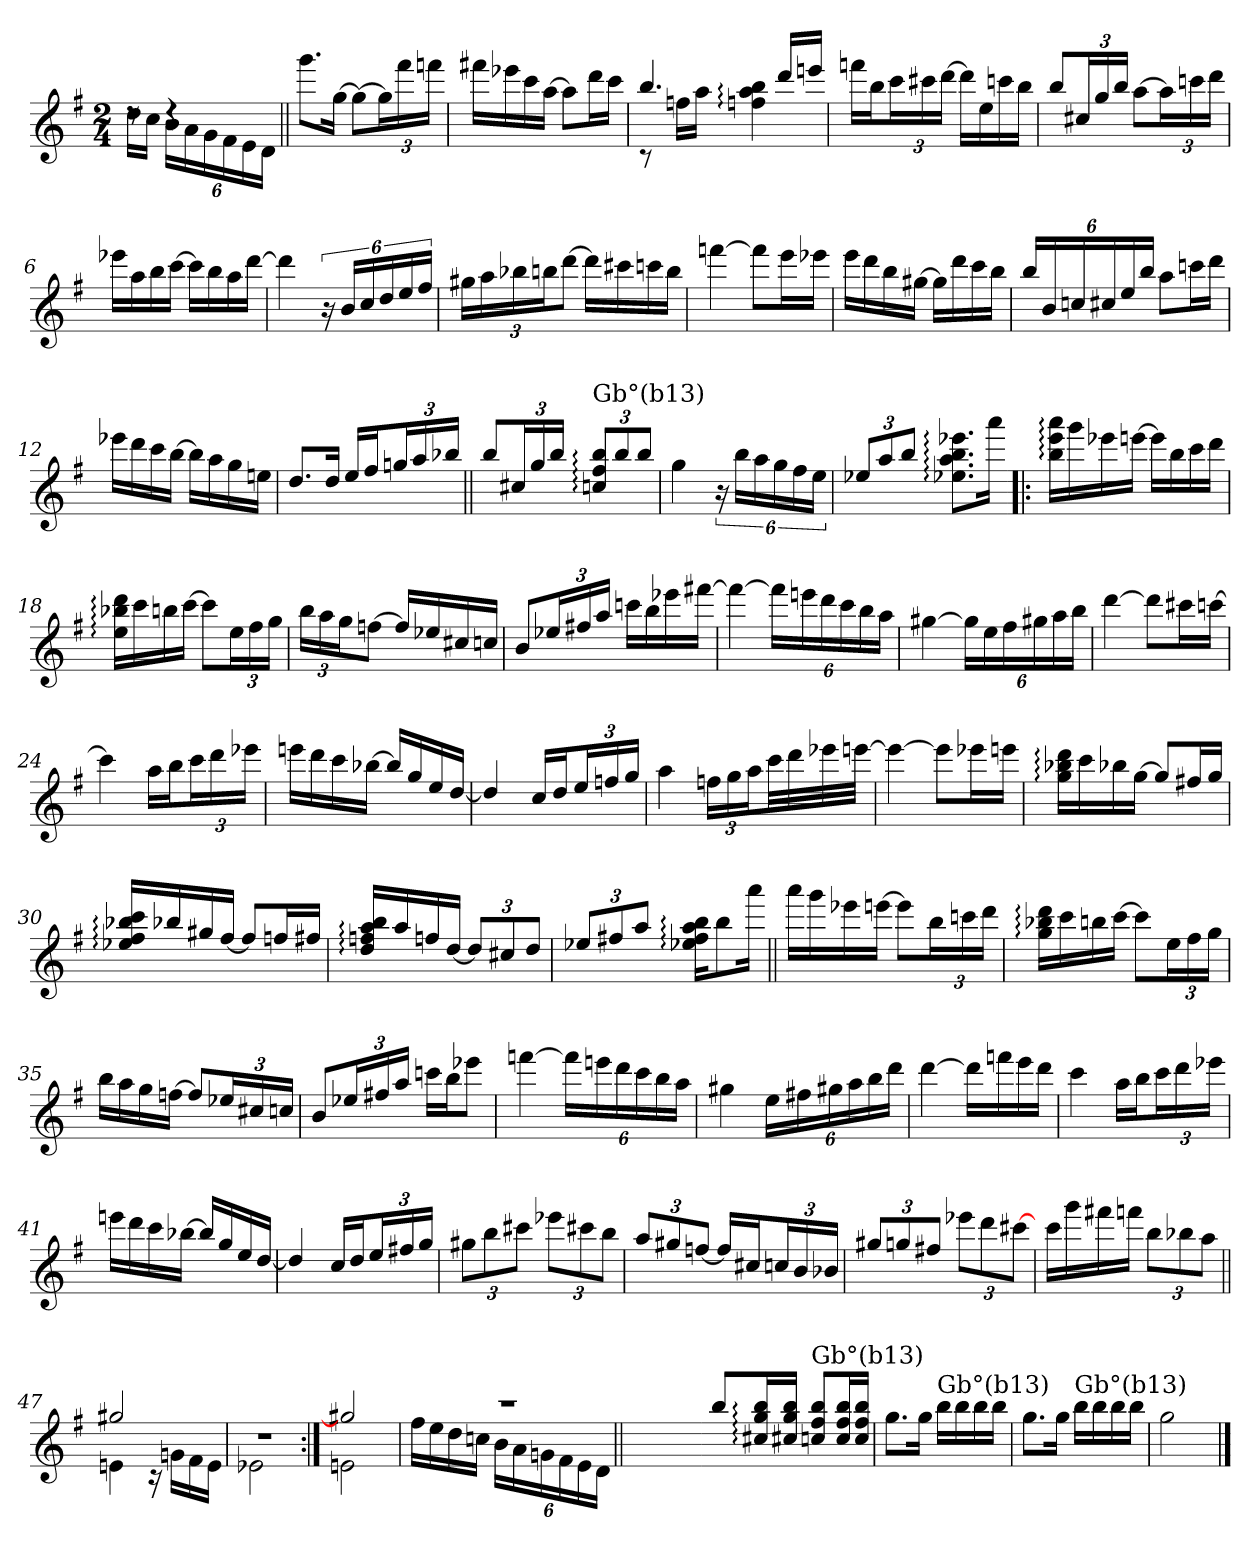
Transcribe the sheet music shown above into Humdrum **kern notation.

**kern
*part1
*staff1
*clefG2
*k[f#]
*G:
*M2/4
=
*^
8rdd	16dd!\LL
.	16cc!\JJ
4rdd	24b!\LL
.	24a!\
.	24g!\
.	24f#!\
.	24e!\
.	24d!\JJ
*v	*v
=1||
8.ggg\L
[16gg\Jk
8gg\L_
24gg\L]
24fff#\
24fffn\JJ
=2
16fff#X\LL
16eee-X\
16ccc\
[16aa\JJ
8aa\L]
16ddd\L
16ccc\JJ
=3
*^
4.bb/	8rc
.	16ffn\LL
.	16aa\JJ
.	4ffn\: 4aa\: 4bb\:
16ddd/LL	.
16eeen/JJ	.
*v	*v
!!LO:LB:g=z
=4
16fffn\LL
16bb\J
24ccc\L
24ccc#X\
[24ddd\JJ
16ddd\LL]
16ee\
16cccn\
16bb\JJ
=5
8bb/L
24cc#X/L
24gg/
24bb/JJ
[8aa\L
24aa\L]
24cccn\
24ddd\JJ
=6
16eee-X\LL
16aa\
16bb\
[16ccc\JJ
16ccc\LL]
16bb\
16aa\
[16ddd\JJ
=7
4ddd\]
24r
24b/LL
24cc/
24dd/
24ee/
24ff#/JJ
!!LO:LB:g=z
=8
24gg#X\LL
24aa\
24bb-X\
24bbn\J
[12ddd\J
16ddd\LL]
16ccc#X\
16cccn\
16bb\JJ
=9
[4fffn\
8fff\L]
16eee\L
16eee-X\JJ
=10
16eee\LL
16ddd\
16bb\
[16gg#X\JJ
16gg#\LL]
16ddd\
16ccc\
16bb\JJ
=11
24bb/LL
24b/
24ccn/
24cc#X/
24ee/
24bb/JJ
8aa\L
16cccn\L
16ddd\JJ
!!LO:LB:g=z
=12
16eee-X\LL
16ddd\
16ccc\
[16bb\JJ
16bb\LL]
16aa\
16gg\
16een\JJ
=13
8.dd/L
16dd/Jk
16ee/LL
16ff#/J
24ggn/L
24aa/
24bb-X/JJ
=14||
8bb/L
24cc#X/L
24gg/
24bb/JJ
!LO:TX:a:t=Gb°(b13)
12ccn/: 12ff#/: 12bb/:L
12bb/
12bb/J
=15
4gg\
24r
24bb\LL
24aa\
24gg\
24ff#\
24ee\JJ
!!LO:LB:g=z
=16
12ee-X/L
12aa/
12bb/J
8.ee-X\: 8.aa\: 8.bb\: 8.eee-X\:L
16aaa\Jk
=17!|:
16bb\: 16eee\: 16aaa\:LL
16ggg\
16eee-X\
[16eeen\JJ
16eee\LL]
16bb\
16ccc\
16ddd\JJ
=18
16ee\: 16bb-X\: 16ddd\:LL
16ccc\
16bbn\
[16ccc\JJ
8ccc\L]
24ee\L
24ff#\
24gg\JJ
=19
24bb\LL
24aa\
24gg\J
[8ffn\J
16ffn/LL]
16ee-X/
16cc#X/
16ccn/JJ
!!LO:LB:g=z
=20
8b/L
24ee-X/L
24ff#X/
24aa/JJ
16cccn\LL
16bb\
16eee-X\
[16fff#X\JJ
=21
4fff#\_
24fff#\LL]
24eeen\
24ddd\
24ccc\
24bb\
24aa\JJ
=22
[4gg#X\
24gg#\LL]
24ee\
24ff#\
24gg#X\
24aa\
24bb\JJ
=23
[4ddd\
8ddd\L]
16ccc#X\L
[16cccn\JJ
!!LO:LB:g=z
=24
4ccc\]
16aa\LL
16bb\J
24ccc\L
24ddd\
24eee-X\JJ
=25
16eeen\LL
16ddd\
16ccc\
[16bb-X\JJ
16bb-/LL]
16gg/
16ee/
[16dd/JJ
=26
4dd/]
16cc/LL
16dd/J
24ee/L
24ffn/
24gg/JJ
=27
4aa\
24ffn\LL
24gg\
24aa\J
32ccc\LL
32ddd\
32eee-X\
[32eeen\JJJ
!!LO:LB:g=z
=28
4eeen\_
8eee\L]
16eee-X\L
16eeen\JJ
=29
16gg\: 16bb-X\: 16ddd\:LL
16ccc\
16bb-X\
[16gg\JJ
8gg/L]
16ff#X/L
16gg/JJ
=30
16ee-X/: 16ff#/: 16bb-X/: 16ccc/:LL
16bb-X/
16gg#X/
[16ff#/JJ
8ff#/L]
16ffn/L
16ff#X/JJ
=31
16dd/: 16ffn/: 16aa/: 16bb/:LL
16aa/
16ffn/
[16dd/JJ
12dd/L]
12cc#X/
12dd/J
!!LO:PB:g=z
=32
12ee-X/L
12ff#X/
12aa/J
16ee-X\: 16ff#\: 16aa\: 16bb\:KL
8bb\
16aaa\Jk
=33||
16aaa\LL
16ggg\
16eee-X\
[16eeen\JJ
8eee\L]
24bb\L
24cccn\
24ddd\JJ
=34
16gg\: 16bb-X\: 16ddd\:LL
16ccc\
16bbn\
[16ccc\JJ
8ccc\L]
24ee\L
24ff#\
24gg\JJ
=35
16bb\LL
16aa\
16gg\
[16ffn\JJ
8ffn/L]
24ee-X/L
24cc#X/
24ccn/JJ
!!LO:LB:g=z
=36
8b/L
24ee-X/L
24ff#X/
24aa/JJ
16cccn\LL
16bb\J
8eee-X\J
=37
[4fffn\
24fff\LL]
24eeen\
24ddd\
24ccc\
24bb\
24aa\JJ
=38
4gg#X\
24ee\LL
24ff#X\
24gg#X\
24aa\
24bb\
24ddd\JJ
=39
[4ddd\
16ddd\LL]
16fffn\
16eee\
16ddd\JJ
!!LO:LB:g=z
=40
4ccc\
16aa\LL
16bb\J
24ccc\L
24ddd\
24eee-X\JJ
=41
16eeen\LL
16ddd\
16ccc\
[16bb-X\JJ
16bb-/LL]
16gg/
16ee/
[16dd/JJ
=42
4dd/]
16cc/LL
16dd/J
24ee/L
24ff#X/
24gg/JJ
=43
12gg#X\L
12bb\
12ccc#X\J
12eee-X\L
12ccc#X\
12bb\J
!!LO:LB:g=z
=44
12aa/L
12gg#X/
[12ffn/J
16ff/LL]
16cc#X/J
24ccn/L
24b/
24b-X/JJ
=45
12gg#X/L
12ggn/
12ff#X/J
12eee-X\L
12ddd\
[12ccc#X\J
=46
16ccc\LL
16ggg\
16fff#X\
16fffn\JJ
12bb\L
12bb-X\
12aa\J
!!LO:LB:g=z
=47||
*^
2gg#X/	4en!\
.	16rc
.	16gn!\LL
.	16f#!\
.	16e!\JJ
=48	=48
2r	2e-X!\
=49:|!	=49:|!
2gg#X/]	2en!\
=50	=50
2r	16ff#!\LL
.	16ee!\
.	16dd!\
.	16ccn!\JJ
.	24b!\LL
.	24a!\
.	24gn!\
.	24f#!\
.	24e!\
.	24d!\JJ
*v	*v
=51||
2ryy
!!LO:LB:g=z
=52-
8bb/L
16cc#X/: 16gg/: 16bb/:L
16cc#X/ 16gg/ 16bb/JJ
!LO:TX:a:t=Gb°(b13)
8ccn/ 8ff#/ 8bb/L
16cc/ 16ff#/ 16bb/L
16cc/ 16ff#/ 16bb/JJ
=53
8.gg\L
16gg\Jk
!LO:TX:a:t=Gb°(b13)
16bb\LL
16bb\
16bb\
16bb\JJ
=54
8.gg\L
16gg\Jk
!LO:TX:a:t=Gb°(b13)
16bb\LL
16bb\
16bb\
16bb\JJ
=55
2gg\
==
*-
